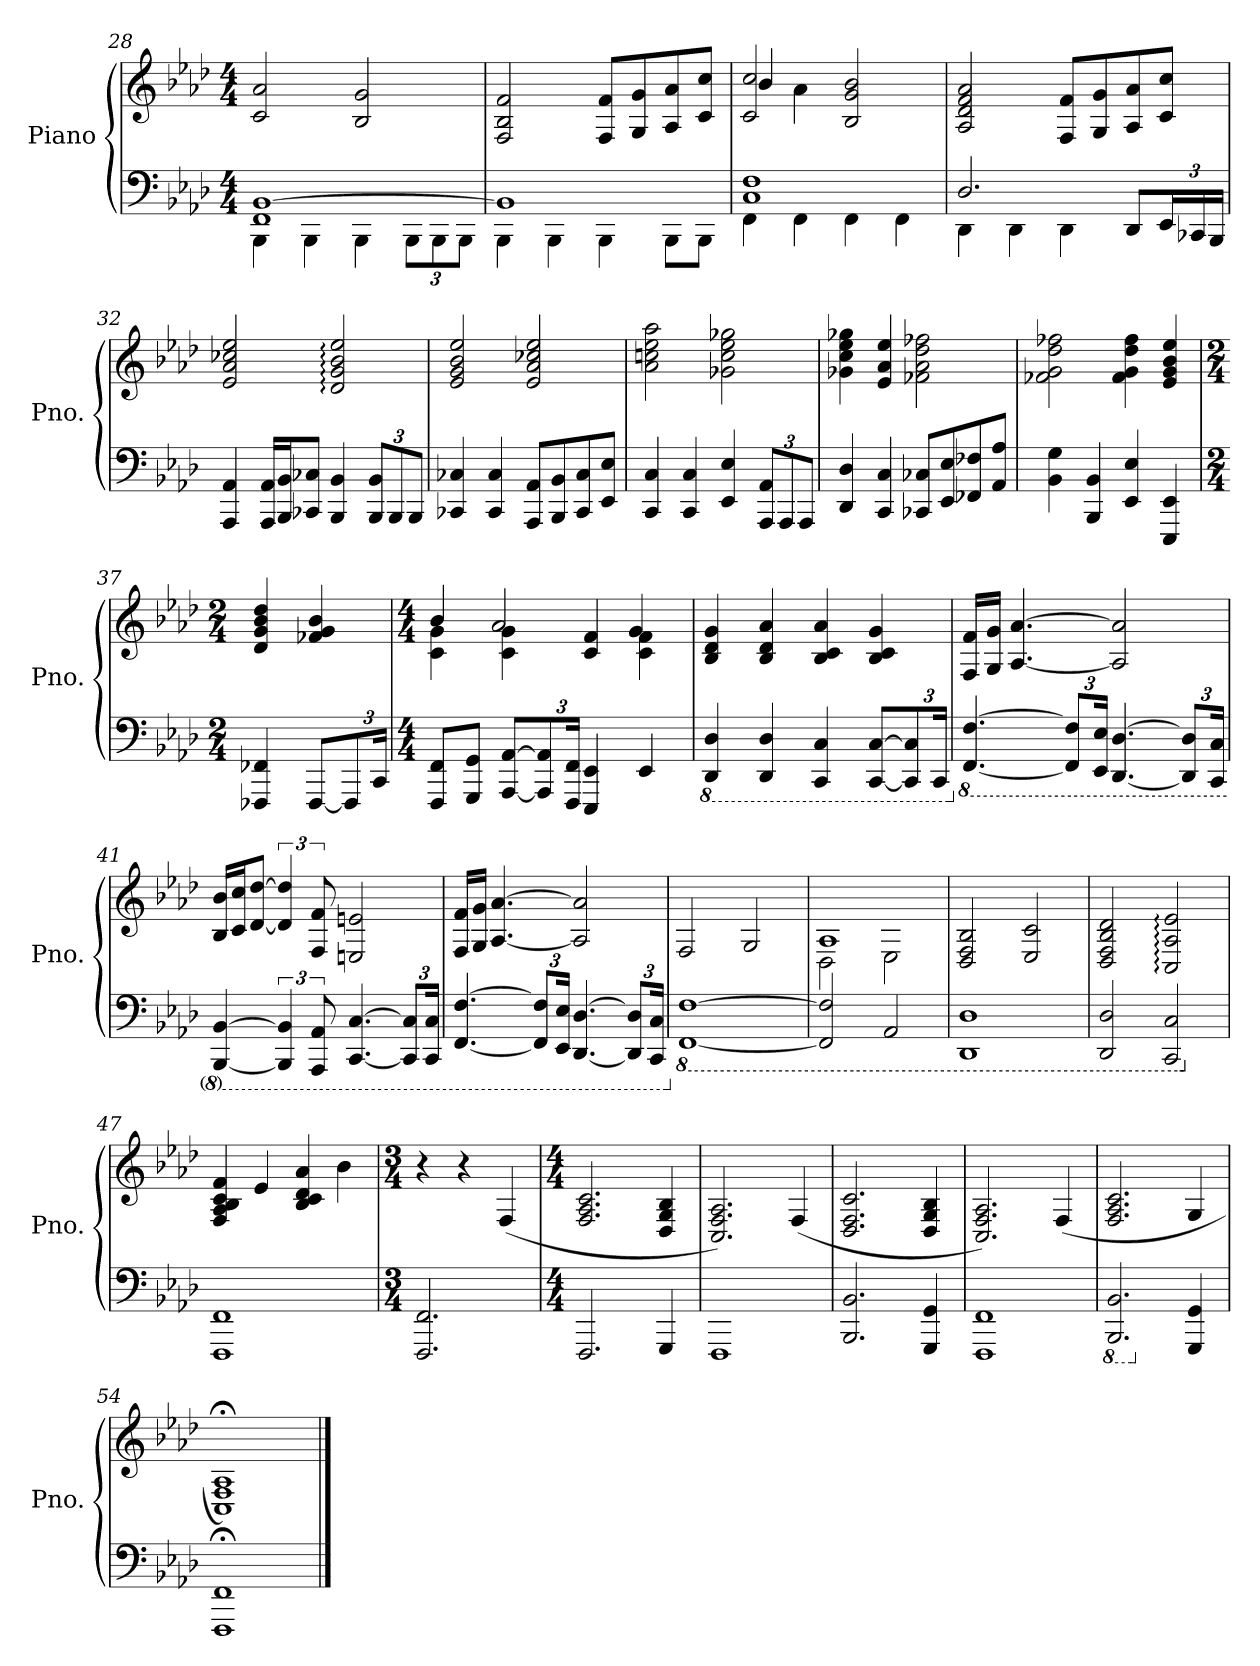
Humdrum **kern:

**kern	**kern
*part1	*part1
*staff2	*staff1
*I"Piano	*
*I'Pno.	*
*clefF4	*clefG2
*k[b-e-a-d-]	*k[b-e-a-d-]
*M4/4	*M4/4
=28	=28
*^	*
1FF [1BB-	4BBB-\	2c/ 2a-/
.	4BBB-\	.
.	4BBB-\	2B-/ 2g/
*	*Xbrackettup	*
.	12BBB-\L	.
.	12BBB-\	.
.	12BBB-\J	.
!!LO:LB:g=z
=29	=29	=29
1BB-]	4BBB-\	2F/ 2B-/ 2f/
.	4BBB-\	.
.	4BBB-\	8F/ 8f/L
.	.	8G/ 8g/
.	8BBB-\L	8A-/ 8a-/
.	8BBB-\J	8c/ 8cc/J
=30	=30	=30
*	*	*^
4FF\	1C 1F	2c/ 2cc/	4b-/
4FF\	.	.	4a-\
4FF\	.	2B-/ 2g/ 2b-/	2ryy
4FF\	.	.	.
*	*	*v	*v
=31	=31	=31
4DD-\	2.D-/	2A-/ 2d-/ 2f/ 2a-/
4DD-\	.	.
4DD-\	.	8F/ 8f/L
.	.	8G/ 8g/
8DD-/L	4ryy	8A-/ 8a-/
24EE-/L	.	8c/ 8cc/J
24CC-X/	.	.
24BBB-/JJ	.	.
*v	*v	*
!!LO:PB:g=z
=32	=32
4AAA-/ 4AA-/	2e-/ 2a-/ 2cc-X/ 2ee-/
16AAA-/ 16AA-/LL	.
16BBB-/ 16BB-/J	.
8CC-X/ 8C-X/J	.
4BBB-/ 4BB-/	2d-/: 2g/: 2b-/: 2ee-/:
12BBB-/ 12BB-/L	.
12BBB-/	.
12BBB-/J	.
=33	=33
4CC-X/ 4C-X/	2e-/ 2g/ 2b-/ 2ee-/
4CC-/ 4C-/	.
8AAA-/ 8AA-/L	2e-/ 2a-/ 2cc-X/ 2ee-/
8BBB-/ 8BB-/	.
8CC-/ 8C-/	.
8EE-/ 8E-/J	.
=34	=34
4CC/ 4C/	2a-\ 2ccn\ 2ee-\ 2aa-\
4CC/ 4C/	.
4EE-/ 4E-/	2g-X\ 2cc\ 2ee-\ 2gg-X\
12AAA-/ 12AA-/L	.
12AAA-/	.
12AAA-/J	.
!!LO:LB:g=z
=35	=35
4DD-/ 4D-/	4g-X\ 4cc\ 4ee-\ 4gg-X\
4CC/ 4C/	4e-/ 4a-/ 4ee-/
8CC-X/ 8C-X/L	2f-X\ 2a-\ 2dd-\ 2ff-X\
8EE-/ 8E-/	.
8FF-X/ 8F-X/	.
8AA-/ 8A-/J	.
=36	=36
4BB-\ 4G\	2f-X\ 2g\ 2dd-\ 2ff-X\
4BBB-/ 4BB-/	.
4EE-/ 4E-/	4f-\ 4g\ 4dd-\ 4ff-\
4EEE-/ 4EE-/	4e-/ 4g/ 4b-/ 4ee-/
=37	=37
*M2/4	*M2/4
4FFF-X/ 4FF-X/	4d-/ 4g/ 4b-/ 4dd-/
[8FFF-/L	4f-X/ 4g/ 4b-/
12FFF-/]	.
24CC/Jk	.
!!LO:LB:g=z
=38	=38
*M4/4	*M4/4
*	*^
8FFF/ 8FF/L	4c\ 4g\	4b-/
8GGG/ 8GG/J	.	.
[8AAA-/ [8AA-/L	4c\ 4g\	2a-/
12AAA-/] 12AA-/]	.	.
24FFF/ 24FF/Jk	.	.
4EEE-/ 4EE-/	4c/ 4f/	.
4EE-/	4c\ 4f\	4g/
*	*v	*v
=39	=39
*8ba	*
4DDD-/ 4DD-/	4B-/ 4d-/ 4g/
4DDD-/ 4DD-/	4B-/ 4d-/ 4a-/
4CCC/ 4CC/	4B-/ 4c/ 4a-/
[8CCC/ [8CC/L	4B-/ 4c/ 4g/
12CCC/] 12CC/]	.
24CCC/Jk	.
=40	=40
*X8ba	*
*8ba	*
[4.FFF/ [4.FF/	16F/ 16f/LL
.	16G/ 16g/JJ
.	[4.A-/ [4.a-/
12FFF/] 12FF/]L	.
24EEE-/ 24EE-/Jk	.
[4.DDD-/ [4.DD-/	2A-/] 2a-/]
12DDD-/] 12DD-/]L	.
24CCC/ 24CC/Jk	.
!!LO:LB:g=z
=41	=41
[4BBBB-/ [4BBB-/	16B-/ 16b-/LL
.	16c/ 16cc/J
.	[8d-/ [8dd-/J
*brackettup	*
6BBBB-/] 6BBB-/]	6d-/] 6dd-/]
12AAAA-/ 12AAA-/	12F/ 12f/
[4.CCC/ [4.CC/	2En/ 2en/
*Xbrackettup	*
12CCC/] 12CC/]L	.
24CCC/ 24CC/Jk	.
=42	=42
[4.FFF/ [4.FF/	16F/ 16f/LL
.	16G/ 16g/JJ
.	[4.A-/ [4.a-/
12FFF/] 12FF/]L	.
24EEE-/ 24EE-/Jk	.
[4.DDD-/ [4.DD-/	2A-/] 2a-/]
12DDD-/] 12DD-/]L	.
24CCC/ 24CC/Jk	.
!!LO:LB:g=z
=43	=43
*X8ba	*
*8ba	*
[1FFF [1FF	2F/
.	2G/
=44	=44
*	*^
2FFF/] 2FF/]	1A-	2D-\
2AAA-/	.	2E-\
*	*v	*v
=45	=45
1DDD- 1DD-	2D-/ 2F/ 2B-/
.	2E-/ 2c/
=46	=46
2DDD-/ 2DD-/	2D-/ 2F/ 2B-/ 2d-/
2CCC/ 2CC/	2C/: 2A-/: 2e-/:
!!LO:PB:g=z
=47	=47
*X8ba	*
1FFF 1FF	4F/ 4A-/ 4B-/ 4c/ 4f/
.	4e-/
.	4B-/ 4c/ 4d-/ 4a-/
.	4b-\
=48	=48
*M3/4	*M3/4
*	*MM59
2.FFF/ 2.FF/	4r
.	4r
.	(4F/
=49	=49
*M4/4	*M4/4
2.FFF/	2.F/ 2.A-/ 2.c/
4GGG/	4D-/ 4G/ 4B-/
=50	=50
1FFF	2.C/ 2.F/ 2.A-/)
.	(4F/
!!LO:LB:g=z
=51	=51
2.BBB-/ 2.BB-/	2.D-/ 2.F/ 2.c/
4GGG/ 4GG/	4D-/ 4G/ 4B-/
=52	=52
1FFF 1FF	2.C/ 2.F/ 2.A-/)
.	(4F/
=53	=53
*8ba	*
2.BBBB-/ 2.BBB-/	2.F/ 2.A-/ 2.c/
*X8ba	*
4GGG/ 4GG/	4G/
=54	=54
1FFF;< 1FF;<	1C;< 1F;< 1A-;<)
==	==
*-	*-
